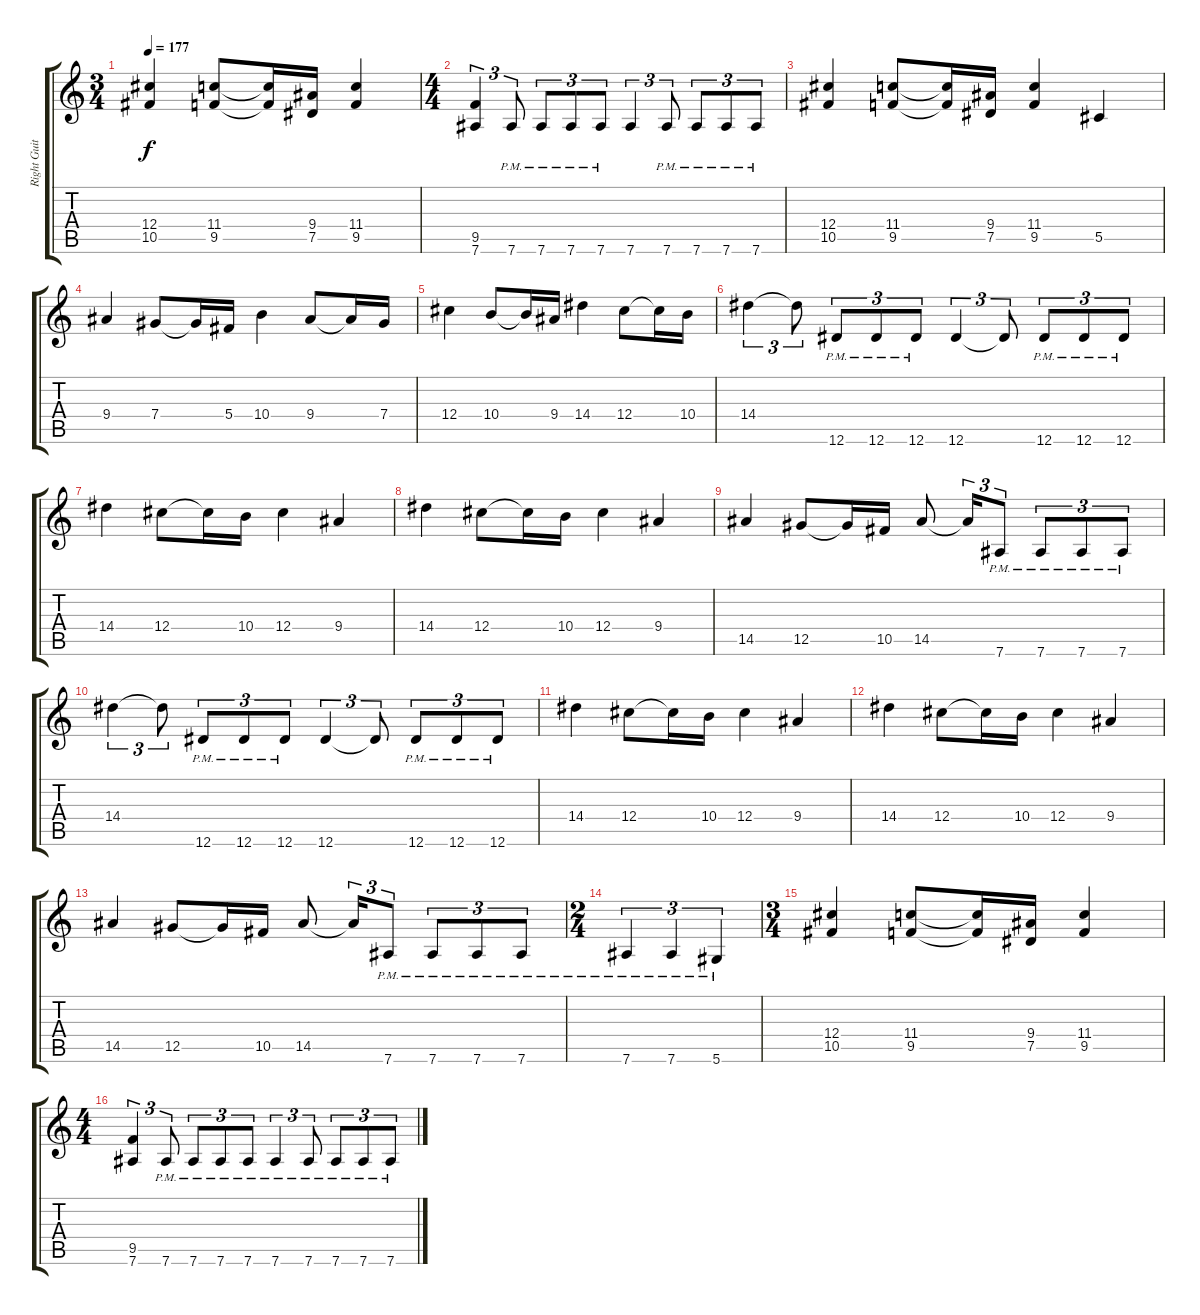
\track ("Right Guitar" "Right Guit") {instrument distortionguitar}
\staff {score tabs}
\tuning (Eb4 Bb3 Gb3 Db3 Ab2 Eb2) {hide}
\ts (3 4)
\tempo 177
\clef g2
\ks c
(12.4 10.5).4{dy f} (11.4 9.5).8 (11.4{t} 9.5{t}).16 (9.4 7.5).16 (11.4 9.5).4 |
\ts (4 4)
(9.5 7.6).4{tu (3 2)} 7.6{pm}.8{tu (3 2)} 7.6{pm}.8{tu (3 2)} 7.6{pm}.8{tu (3 2)} 7.6{pm}.8{tu (3 2)} 7.6.4{tu (3 2)} 7.6{pm}.8{tu (3 2)} 7.6{pm}.8{tu (3 2)} 7.6{pm}.8{tu (3 2)} 7.6{pm}.8{tu (3 2)} |
(12.4 10.5).4 (11.4 9.5).8 (11.4{t} 9.5{t}).16 (9.4 7.5).16 (11.4 9.5).4 5.5.4 |
9.4.4 7.4.8 7.4{t}.16 5.4.16 10.4.4 9.4.8 9.4{t}.16 7.4.16 |
12.4.4 10.4.8 10.4{t}.16 9.4.16 14.4.4 12.4.8 12.4{t}.16 10.4.16 |
14.4.4{tu (3 2)} 14.4{t}.8{tu (3 2)} 12.6{pm}.8{tu (3 2)} 12.6{pm}.8{tu (3 2)} 12.6{pm}.8{tu (3 2)} 12.6.4{tu (3 2)} 12.6{t}.8{tu (3 2)} 12.6{pm}.8{tu (3 2)} 12.6{pm}.8{tu (3 2)} 12.6{pm}.8{tu (3 2)} |
14.4.4 12.4.8 12.4{t}.16 10.4.16 12.4.4 9.4.4 |
14.4.4 12.4.8 12.4{t}.16 10.4.16 12.4.4 9.4.4 |
14.5.4 12.5.8 12.5{t}.16 10.5.16 14.5.8 14.5{t}.16{tu (3 2)} 7.6{pm}.8{tu (3 2)} 7.6{pm}.8{tu (3 2)} 7.6{pm}.8{tu (3 2)} 7.6{pm}.8{tu (3 2)} |
14.4.4{tu (3 2)} 14.4{t}.8{tu (3 2)} 12.6{pm}.8{tu (3 2)} 12.6{pm}.8{tu (3 2)} 12.6{pm}.8{tu (3 2)} 12.6.4{tu (3 2)} 12.6{t}.8{tu (3 2)} 12.6{pm}.8{tu (3 2)} 12.6{pm}.8{tu (3 2)} 12.6{pm}.8{tu (3 2)} |
14.4.4 12.4.8 12.4{t}.16 10.4.16 12.4.4 9.4.4 |
14.4.4 12.4.8 12.4{t}.16 10.4.16 12.4.4 9.4.4 |
14.5.4 12.5.8 12.5{t}.16 10.5.16 14.5.8 14.5{t}.16{tu (3 2)} 7.6{pm}.8{tu (3 2)} 7.6{pm}.8{tu (3 2)} 7.6{pm}.8{tu (3 2)} 7.6{pm}.8{tu (3 2)} |
\ts (2 4)
7.6{pm}.4{tu (3 2)} 7.6{pm}.4{tu (3 2)} 5.6{pm}.4{tu (3 2)} |
\ts (3 4)
(12.4 10.5).4 (11.4 9.5).8 (11.4{t} 9.5{t}).16 (9.4 7.5).16 (11.4 9.5).4 |
\ts (4 4)
(9.5 7.6).4{tu (3 2)} 7.6{pm}.8{tu (3 2)} 7.6{pm}.8{tu (3 2)} 7.6{pm}.8{tu (3 2)} 7.6{pm}.8{tu (3 2)} 7.6{pm}.4{tu (3 2)} 7.6{pm}.8{tu (3 2)} 7.6{pm}.8{tu (3 2)} 7.6{pm}.8{tu (3 2)} 7.6{pm}.8{tu (3 2)}
